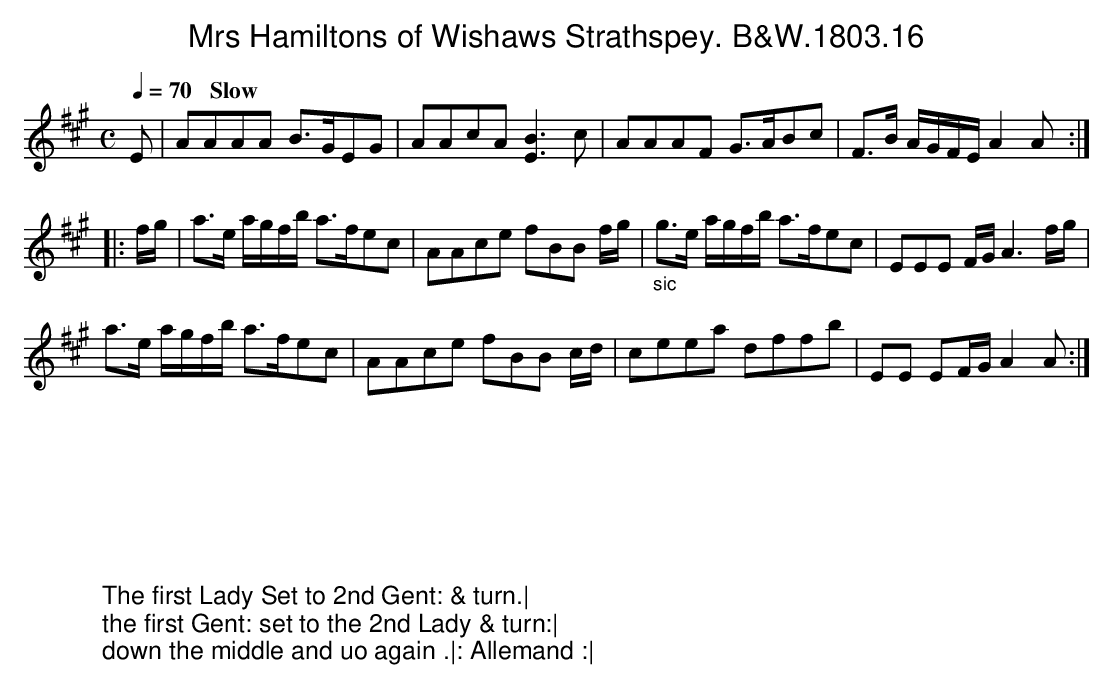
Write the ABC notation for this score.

X:1
T:Mrs Hamiltons of Wishaws Strathspey. B&W.1803.16
M:C
L:1/8
Q:1/4=70 "   Slow"
K:A
E|AAAA B>GEG|AAcA [BE]3 c|AAAF G>ABc|F>B A/G/F/E/ A2A:|
|:f/g/|a>e a/g/f/b/ a>fec|AAce fBB f/g/|"_sic"g>e a/g/f/b/ a>fec|EEE F/G/ A3 f/g/|
a>e a/g/f/b/ a>fec|AAce fBB c/d/|ceea dffb|EE EF/G/ A2A:|]
W:
W:
W:The first Lady Set to 2nd Gent: & turn.|
W:the first Gent: set to the 2nd Lady & turn:|
W:down the middle and uo again .|: Allemand :|
|:
